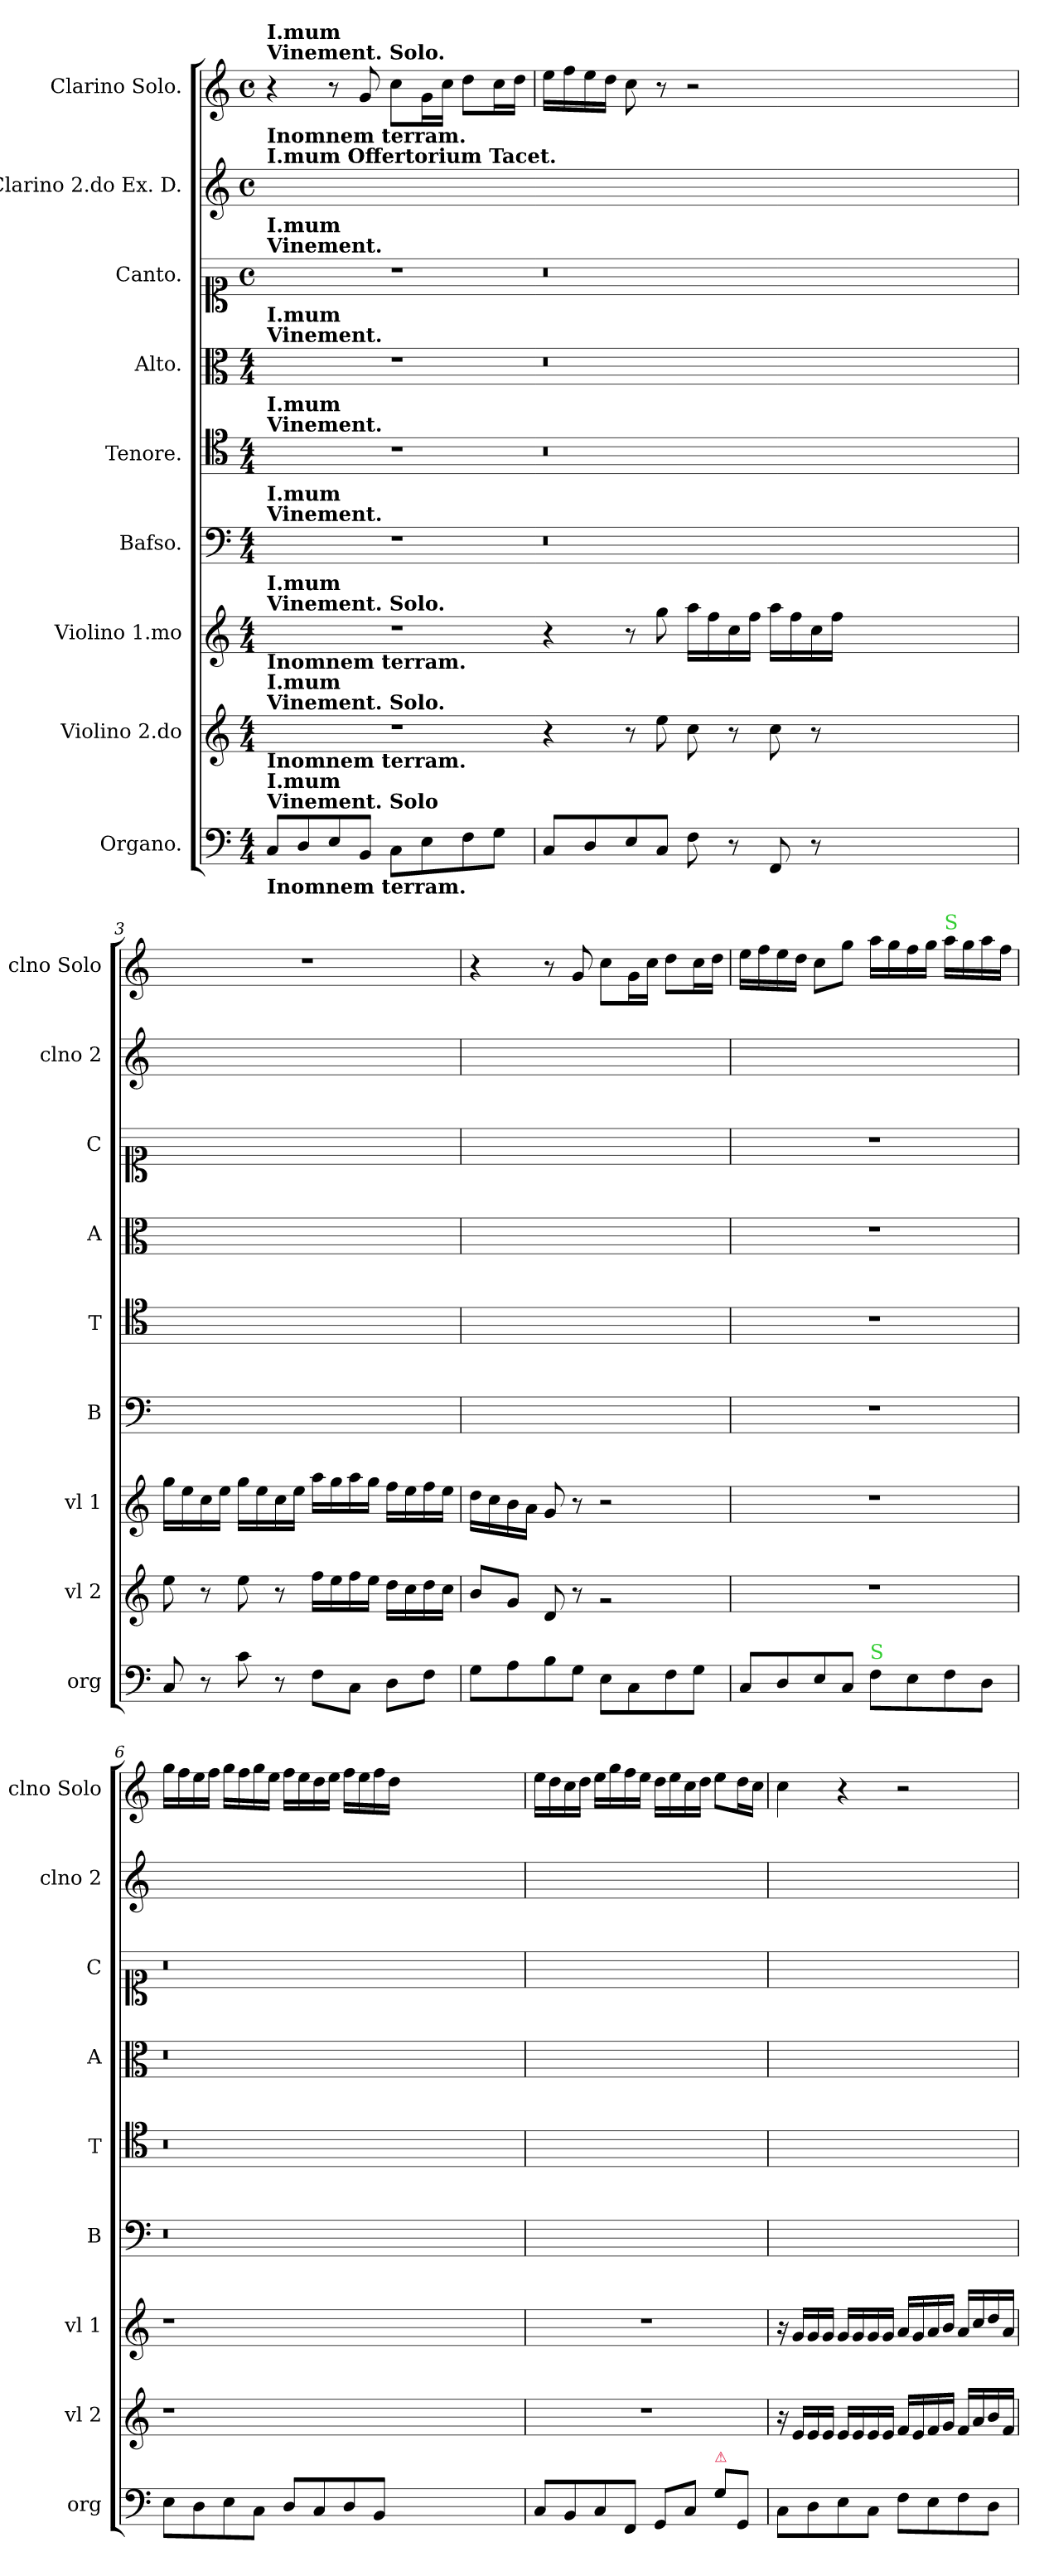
**kern	**kern	**kern	**kern	**kern	**kern	**kern	**kern	**kern
*part9	*part8	*part7	*part6	*part5	*part4	*part3	*part2	*part1
*staff9	*staff8	*staff7	*staff6	*staff5	*staff4	*staff3	*staff2	*staff1
*I"Organo.	*I"Violino 2.do	*I"Violino 1.mo	*I"Bafso.	*I"Tenore.	*I"Alto.	*I"Canto.	*I"Clarino 2.do Ex. D.	*I"Clarino Solo.
*I'org	*I'vl 2	*I'vl 1	*I'B	*I'T	*I'A	*I'C	*I'clno 2	*I'clno Solo
*clefF4	*clefG2	*clefG2	*clefF4	*clefC4	*clefC3	*clefC1	*clefG2	*clefG2
*k[]	*k[]	*k[]	*k[]	*k[]	*k[]	*k[]	*k[]	*k[]
*M4/4	*M4/4	*M4/4	*M4/4	*M4/4	*M4/4	*M4/4	*M4/4	*M4/4
*	*	*	*	*	*	*met(c)	*met(c)	*met(c)
=1	=1	=1	=1	=1	=1	=1	=1	=1
!	!	!	!	!	!	!	!	!LO:TX:b:B:t=Inomnem terram.
!	!	!	!	!	!	!	!	!LO:TX:a:B:t=Vinement. Solo.
!	!	!	!	!	!	!	!	!LO:TX:a:B:t=I.mum
!	!	!	!	!	!	!	!LO:TX:a:B:t=I.mum Offertorium Tacet.	!
!	!	!	!	!	!	!LO:TX:a:B:t=Vinement.	!	!
!	!	!	!	!	!	!LO:TX:a:B:t=I.mum	!	!
!	!	!	!	!	!LO:TX:a:B:t=Vinement.	!	!	!
!	!	!	!	!	!LO:TX:a:B:t=I.mum	!	!	!
!	!	!	!	!LO:TX:a:B:t=Vinement.	!	!	!	!
!	!	!	!	!LO:TX:a:B:t=I.mum	!	!	!	!
!	!	!	!LO:TX:a:B:t=Vinement.	!	!	!	!	!
!	!	!	!LO:TX:a:B:t=I.mum	!	!	!	!	!
!	!	!LO:TX:b:B:t=Inomnem terram.	!	!	!	!	!	!
!	!	!LO:TX:a:B:t=Vinement. Solo.	!	!	!	!	!	!
!	!	!LO:TX:a:B:t=I.mum	!	!	!	!	!	!
!	!LO:TX:b:B:t=Inomnem terram.	!	!	!	!	!	!	!
!	!LO:TX:a:B:t=Vinement. Solo.	!	!	!	!	!	!	!
!	!LO:TX:a:B:t=I.mum	!	!	!	!	!	!	!
!LO:TX:b:B:t=Inomnem terram.	!	!	!	!	!	!	!	!
!LO:TX:a:B:t=Vinement. Solo	!	!	!	!	!	!	!	!
!LO:TX:a:B:t=I.mum	!	!	!	!	!	!	!	!
8C/L	1r	1r	1r	1r	1r	1r	1ryy	4r
8D/	.	.	.	.	.	.	.	.
8E/	.	.	.	.	.	.	.	8r
8BB/J	.	.	.	.	.	.	.	8g/
8C\L	.	.	.	.	.	.	.	8cc\L
8E\	.	.	.	.	.	.	.	16g\L
.	.	.	.	.	.	.	.	16cc\JJ
8F\	.	.	.	.	.	.	.	8dd\L
8G\J	.	.	.	.	.	.	.	16cc\L
.	.	.	.	.	.	.	.	16dd\JJ
=2	=2-	=2-	=2	=2	=2	=2	=2	=2
8C/L	4r	4r	0.r	0.r	0.r	0.r	1ryy	16ee\LL
.	.	.	.	.	.	.	.	16ff\
8D/	.	.	.	.	.	.	.	16ee\
.	.	.	.	.	.	.	.	16dd\JJ
8E/	8r	8r	.	.	.	.	.	8cc\
8C/J	8ee\	8gg\	.	.	.	.	.	8r
8F\	8cc\	16aa\LL	.	.	.	.	.	2r
.	.	16ff\	.	.	.	.	.	.
8r	8r	16cc\	.	.	.	.	.	.
.	.	16ff\JJ	.	.	.	.	.	.
8FF/	8cc\	16aa\LL	.	.	.	.	.	.
.	.	16ff\	.	.	.	.	.	.
8r	8r	16cc\	.	.	.	.	.	.
.	.	16ff\JJ	.	.	.	.	.	.
0ryy	0ryy	0ryy	.	.	.	.	0ryy	0ryy
=3	=3	=3	=3	=3	=3	=3	=3	=3
8C/	8ee\	16gg\LL	1ryy	1ryy	1ryy	1ryy	1ryy	1r
.	.	16ee\	.	.	.	.	.	.
8r	8r	16cc\	.	.	.	.	.	.
.	.	16ee\JJ	.	.	.	.	.	.
8c\	8ee\	16gg\LL	.	.	.	.	.	.
.	.	16ee\	.	.	.	.	.	.
8r	8r	16cc\	.	.	.	.	.	.
.	.	16ee\JJ	.	.	.	.	.	.
8F\L	16ff\LL	16aa\LL	.	.	.	.	.	.
.	16ee\	16gg\	.	.	.	.	.	.
8C\J	16ff\	16aa\	.	.	.	.	.	.
.	16ee\JJ	16gg\JJ	.	.	.	.	.	.
8D\L	16dd\LL	16ff\LL	.	.	.	.	.	.
.	16cc\	16ee\	.	.	.	.	.	.
8F\J	16dd\	16ff\	.	.	.	.	.	.
.	16cc\JJ	16ee\JJ	.	.	.	.	.	.
=4	=4	=4	=4	=4	=4	=4	=4	=4
8G\L	8b/L	16dd\LL	1ryy	1ryy	1ryy	1ryy	1ryy	4r
.	.	16cc\	.	.	.	.	.	.
8A\	8g/J	16b\	.	.	.	.	.	.
.	.	16a\JJ	.	.	.	.	.	.
8B\	8d/	8g/	.	.	.	.	.	8r
8G\J	8r	8r	.	.	.	.	.	8g/
8E\L	2rg	2r	.	.	.	.	.	8cc\L
8C\	.	.	.	.	.	.	.	16g\L
.	.	.	.	.	.	.	.	16cc\JJ
8F\	.	.	.	.	.	.	.	8dd\L
8G\J	.	.	.	.	.	.	.	16cc\L
.	.	.	.	.	.	.	.	16dd\JJ
=5	=5	=5	=5	=5	=5	=5	=5	=5
8C/L	1r	1r	1r	1r	1r	1r	1ryy	16ee\LL
.	.	.	.	.	.	.	.	16ff\
8D/	.	.	.	.	.	.	.	16ee\
.	.	.	.	.	.	.	.	16dd\JJ
8E/	.	.	.	.	.	.	.	8cc\L
8C/J	.	.	.	.	.	.	.	8gg\J
!LO:TX:a:color=limegreen:t=S	!	!	!	!	!	!	!	!
8F\L	.	.	.	.	.	.	.	16aa\LL
.	.	.	.	.	.	.	.	16gg\
8E\	.	.	.	.	.	.	.	16ff\
.	.	.	.	.	.	.	.	16gg\JJ
!	!	!	!	!	!	!	!	!LO:TX:a:color=limegreen:t=S
8F\	.	.	.	.	.	.	.	16aa\LL
.	.	.	.	.	.	.	.	16gg\
8D\J	.	.	.	.	.	.	.	16aa\
.	.	.	.	.	.	.	.	16ff\JJ
=6	=6	=6	=6	=6	=6	=6	=6	=6
8E\L	1r	1r	0.r	0.r	0.r	0.r	1ryy	16gg\LL
.	.	.	.	.	.	.	.	16ff\
8D\	.	.	.	.	.	.	.	16ee\
.	.	.	.	.	.	.	.	16ff\JJ
8E\	.	.	.	.	.	.	.	16gg\LL
.	.	.	.	.	.	.	.	16ff\
8C\J	.	.	.	.	.	.	.	16gg\
.	.	.	.	.	.	.	.	16ee\JJ
8D/L	.	.	.	.	.	.	.	16ff\LL
.	.	.	.	.	.	.	.	16ee\
8C/	.	.	.	.	.	.	.	16dd\
.	.	.	.	.	.	.	.	16ee\JJ
8D/	.	.	.	.	.	.	.	16ff\LL
.	.	.	.	.	.	.	.	16ee\
8BB/J	.	.	.	.	.	.	.	16ff\
.	.	.	.	.	.	.	.	16dd\JJ
0ryy	0ryy	0ryy	.	.	.	.	0ryy	0ryy
=7	=7	=7	=7	=7	=7	=7	=7	=7
8C/L	1r	1r	1ryy	1ryy	1ryy	1ryy	1ryy	16ee\LL
.	.	.	.	.	.	.	.	16dd\
8BB/	.	.	.	.	.	.	.	16cc\
.	.	.	.	.	.	.	.	16dd\JJ
8C/	.	.	.	.	.	.	.	16ee\LL
.	.	.	.	.	.	.	.	16gg\
8FF/J	.	.	.	.	.	.	.	16ff\
.	.	.	.	.	.	.	.	16ee\JJ
8GG/L	.	.	.	.	.	.	.	16dd\LL
.	.	.	.	.	.	.	.	16ee\
8C/J	.	.	.	.	.	.	.	16cc\
.	.	.	.	.	.	.	.	16dd\JJ
!LO:TX:a:color=crimson:t=⚠	!	!	!	!	!	!	!	!
8G\L	.	.	.	.	.	.	.	8ee\L
8GG/J	.	.	.	.	.	.	.	16dd\L
.	.	.	.	.	.	.	.	16cc\JJ
=8	=8	=8	=8	=8	=8	=8	=8	=8
8C\L	16r	16r	1ryy	1ryy	1ryy	1ryy	1ryy	4cc\
.	16e/LL	16g/LL	.	.	.	.	.	.
8D\	16e/	16g/	.	.	.	.	.	.
.	16e/JJ	16g/JJ	.	.	.	.	.	.
8E\	16e/LL	16g/LL	.	.	.	.	.	4r
.	16e/	16g/	.	.	.	.	.	.
8C\J	16e/	16g/	.	.	.	.	.	.
.	16e/JJ	16g/JJ	.	.	.	.	.	.
8F\L	16f/LL	16a/LL	.	.	.	.	.	2r
.	16e/	16g/	.	.	.	.	.	.
8E\	16f/	16a/	.	.	.	.	.	.
.	16g/JJ	16b/JJ	.	.	.	.	.	.
8F\	16f/LL	16a/LL	.	.	.	.	.	.
.	16a/	16cc/	.	.	.	.	.	.
8D\J	16b/	16dd/	.	.	.	.	.	.
.	16f/JJ	16a/JJ	.	.	.	.	.	.
=	=	=	=	=	=	=	=	=
*-	*-	*-	*-	*-	*-	*-	*-	*-
